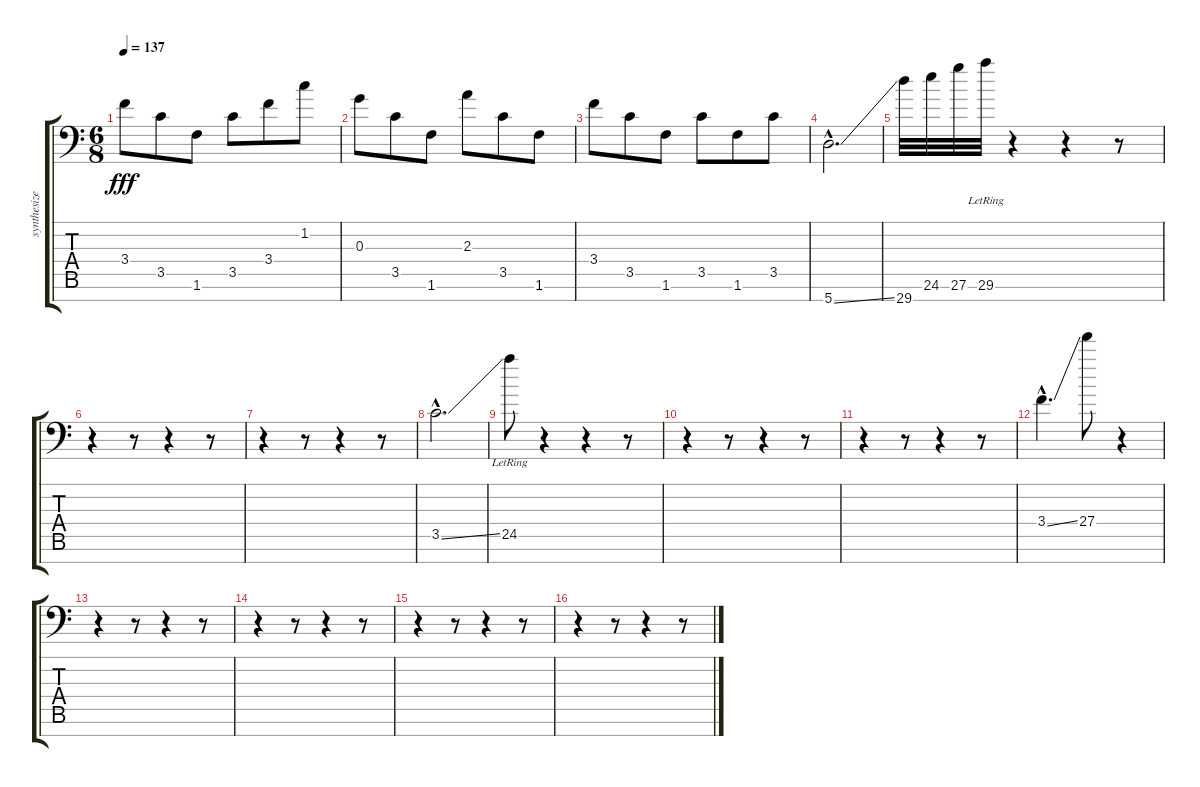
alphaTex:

\track ("synthesizer" "synthesize") {instrument acousticguitarnylon}
\staff {score tabs}
\tuning (E4 B3 G3 D3 A2 E2 A1) {hide}
\ts (6 8)
\tempo 137
\clef f4
\ks c
3.4.8{dy fff} 3.5.8 1.6.8 3.5.8 3.4.8 1.2.8 |
0.3.8 3.5.8 1.6.8 2.3.8 3.5.8 1.6.8 |
3.4.8 3.5.8 1.6.8 3.5.8 1.6.8 3.5.8 |
5.7{ss hac}.2{d} |
29.7.32 24.6.32 27.6.32 29.6{lr}.32 r.4 r.4 r.8 |
r.4 r.8 r.4 r.8 |
r.4 r.8 r.4 r.8 |
3.5{ss hac}.2{d} |
24.5{lr}.8 r.4 r.4 r.8 |
r.4 r.8 r.4 r.8 |
r.4 r.8 r.4 r.8 |
3.4{ss hac}.4{d} 27.4.8 r.4 |
r.4 r.8 r.4 r.8 |
r.4 r.8 r.4 r.8 |
r.4 r.8 r.4 r.8 |
r.4 r.8 r.4 r.8
